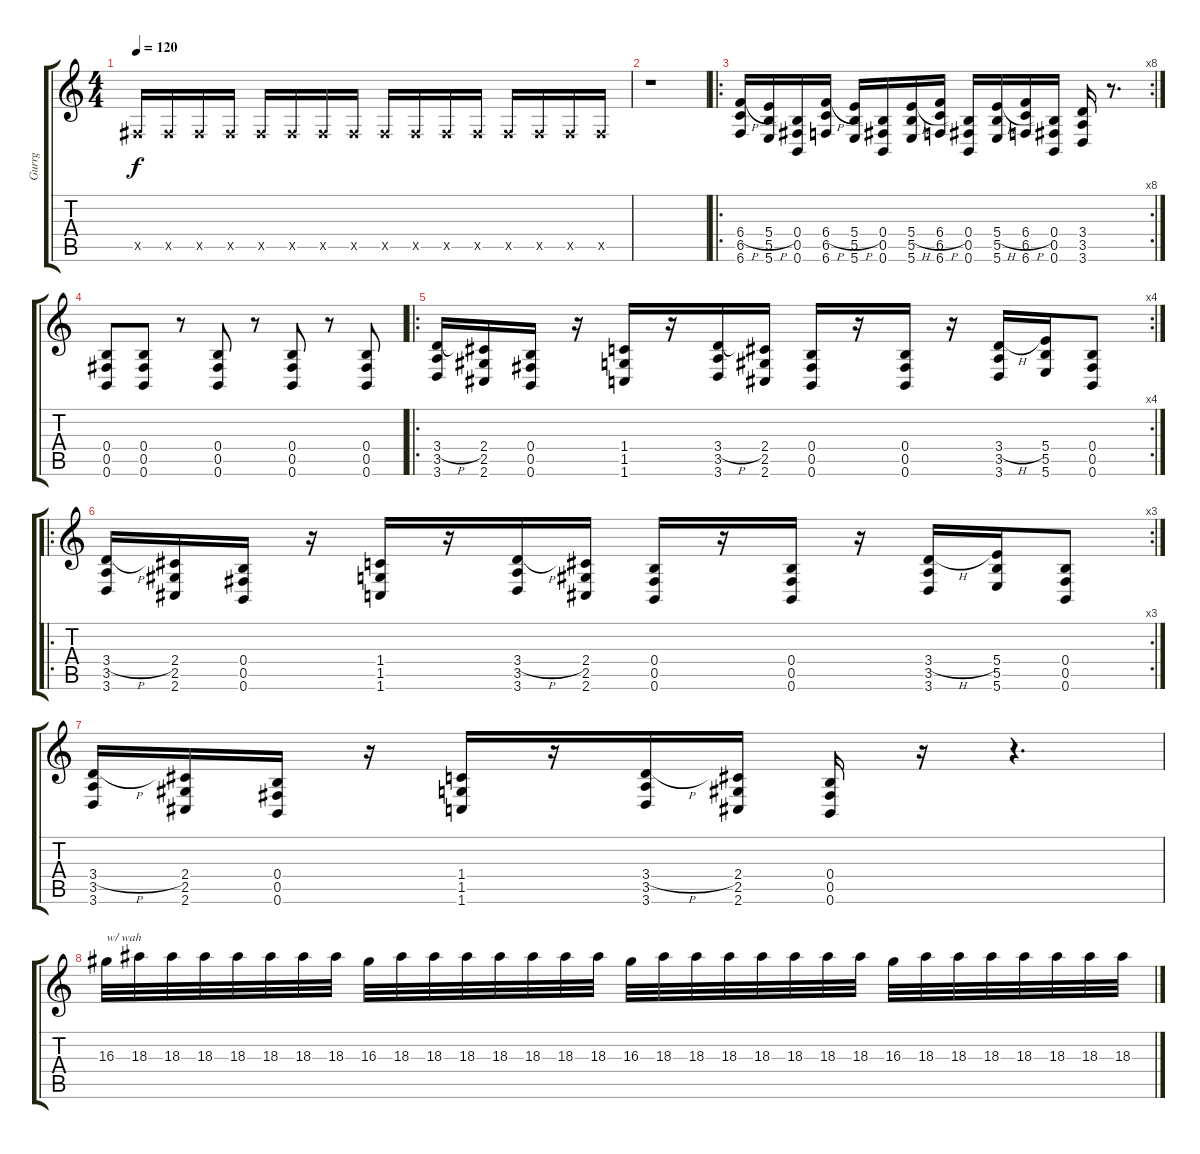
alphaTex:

\track ("Gurrg" "Gurrg") {instrument overdrivenguitar}
\staff {score tabs}
\tuning (Db4 Ab3 E3 B2 Gb2 B1) {hide}
\ts (4 4)
\tempo 120
\clef g2
\ks c
0.5{x}.16{dy f} 0.5{x}.16 0.5{x}.16 0.5{x}.16 0.5{x}.16 0.5{x}.16 0.5{x}.16 0.5{x}.16 0.5{x}.16 0.5{x}.16 0.5{x}.16 0.5{x}.16 0.5{x}.16 0.5{x}.16 0.5{x}.16 0.5{x}.16 |
r.1 |
\ro
\rc 8
(6.4{h} 6.5 6.6).16 (5.4{h} 5.5 5.6).16 (0.4 0.5 0.6).16 (6.4{h} 6.5 6.6).16 (5.4{h} 5.5 5.6).16 (0.4 0.5 0.6).16 (5.4{h} 5.5 5.6).16 (6.4{h} 6.5 6.6).16 (0.4 0.5 0.6).16 (5.4{h} 5.5 5.6).16 (6.4{h} 6.5 6.6).16 (0.4 0.5 0.6).16 (3.4 3.5 3.6).16 r.8{d} |
(0.4 0.5 0.6).8 (0.4 0.5 0.6).8 r.8 (0.4 0.5 0.6).8 r.8 (0.4 0.5 0.6).8 r.8 (0.4 0.5 0.6).8 |
\ro
\rc 4
(3.4{h} 3.5 3.6).16 (2.4 2.5 2.6).16 (0.4 0.5 0.6).16 r.16 (1.4 1.5 1.6).16 r.16 (3.4{h} 3.5 3.6).16 (2.4 2.5 2.6).16 (0.4 0.5 0.6).16 r.16 (0.4 0.5 0.6).16 r.16 (3.4{h} 3.5 3.6).16 (5.4 5.5 5.6).16 (0.4 0.5 0.6).8 |
\ro
\rc 3
(3.4{h} 3.5 3.6).16 (2.4 2.5 2.6).16 (0.4 0.5 0.6).16 r.16 (1.4 1.5 1.6).16 r.16 (3.4{h} 3.5 3.6).16 (2.4 2.5 2.6).16 (0.4 0.5 0.6).16 r.16 (0.4 0.5 0.6).16 r.16 (3.4{h} 3.5 3.6).16 (5.4 5.5 5.6).16 (0.4 0.5 0.6).8 |
(3.4{h} 3.5 3.6).16 (2.4 2.5 2.6).16 (0.4 0.5 0.6).16 r.16 (1.4 1.5 1.6).16 r.16 (3.4{h} 3.5 3.6).16 (2.4 2.5 2.6).16 (0.4 0.5 0.6).16 r.16 r.4{d} |
16.3.32{txt "w/ wah"} 18.3.32 18.3.32 18.3.32 18.3.32 18.3.32 18.3.32 18.3.32 16.3.32 18.3.32 18.3.32 18.3.32 18.3.32 18.3.32 18.3.32 18.3.32 16.3.32 18.3.32 18.3.32 18.3.32 18.3.32 18.3.32 18.3.32 18.3.32 16.3.32 18.3.32 18.3.32 18.3.32 18.3.32 18.3.32 18.3.32 18.3.32
